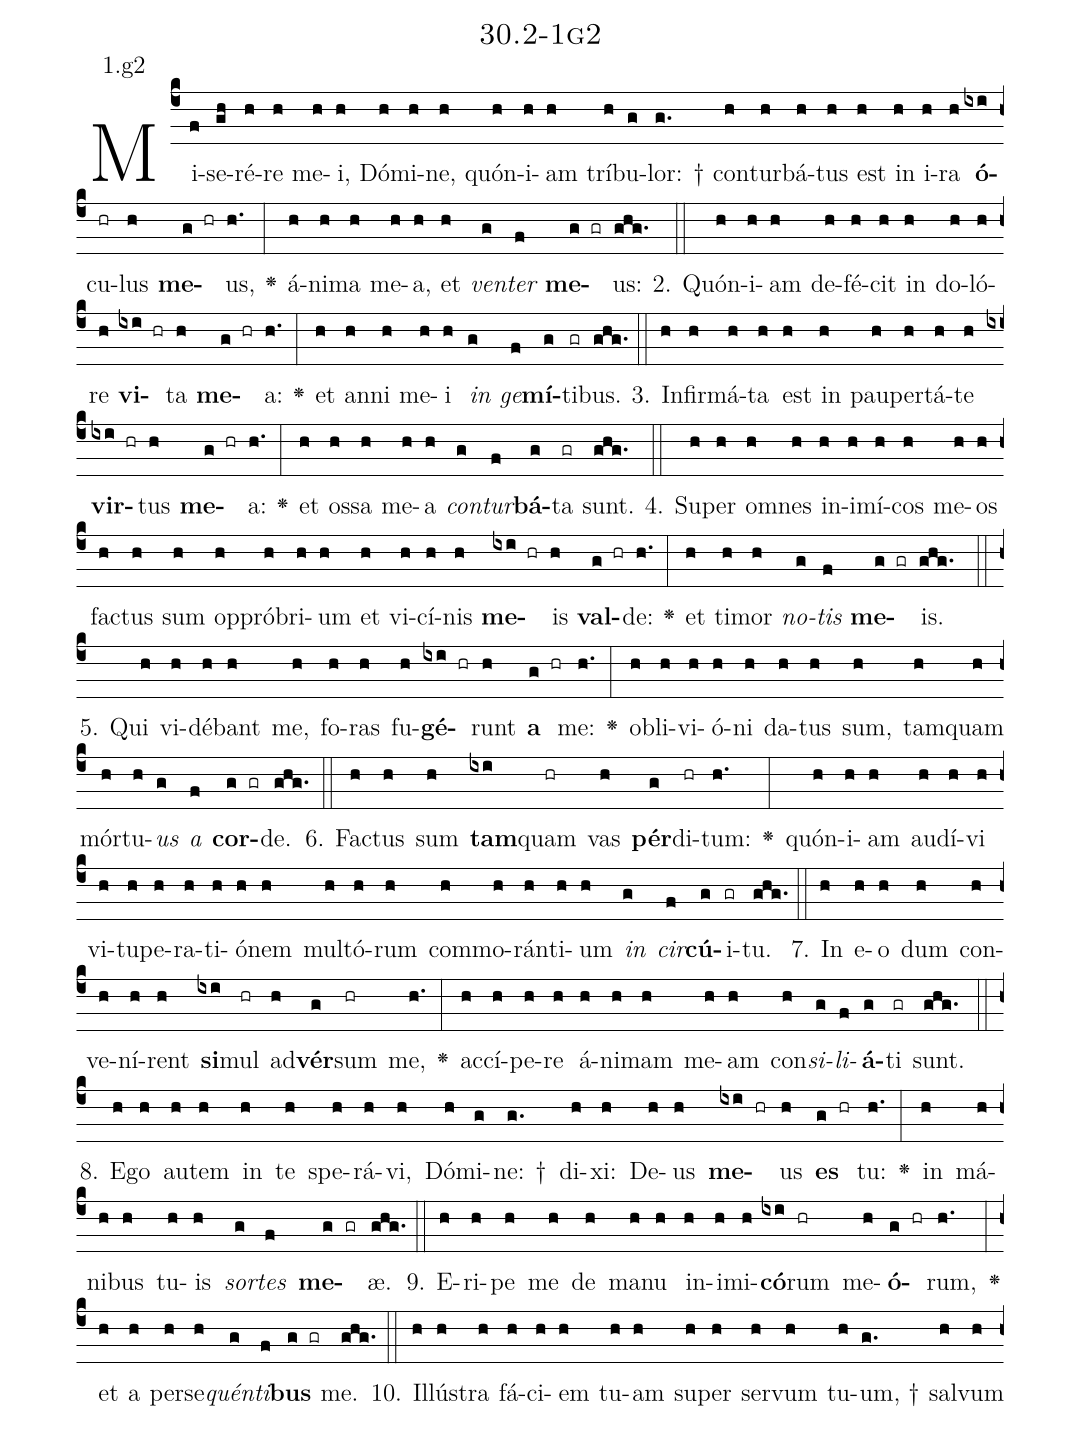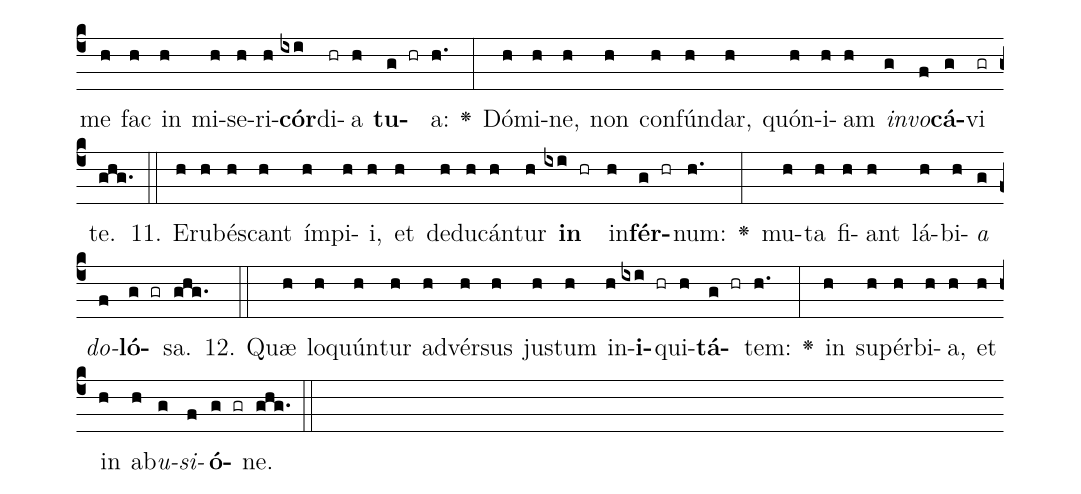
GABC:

name: 30.2-1g2;
annotation: 1.g2;
%%
(c4)Mi(f)se(gh)ré(h)re(h) me(h)i,(h) Dó(h)mi(h)ne,(h) quón(h)i(h)am(h) trí(h)bu(g)lor: †(g.) con(h)tur(h)bá(h)tus(h) est(h) in(h) i(h)ra(h) <b>ó</b>(ixi)cu(hr)lus(h) <b>me</b>(g hr)us,(h.) <v>\greheightstar</v>(:) á(h)ni(h)ma(h) me(h)a,(h) et(h) <i>ven</i>(g)<i>ter</i>(f) <b>me</b>(g gr)us:(ghg.) (::)
2. Quón(h)i(h)am(h) de(h)fé(h)cit(h) in(h) do(h)ló(h)re(h) <b>vi</b>(ixi hr)ta(h) <b>me</b>(g hr)a:(h.) <v>\greheightstar</v>(:) et(h) an(h)ni(h) me(h)i(h) <i>in</i>(g) <i>ge</i>(f)<b>mí</b>(g)ti(gr)bus.(ghg.) (::)
3. In(h)fir(h)má(h)ta(h) est(h) in(h) pau(h)per(h)tá(h)te(h) <b>vir</b>(ixi hr)tus(h) <b>me</b>(g hr)a:(h.) <v>\greheightstar</v>(:) et(h) os(h)sa(h) me(h)a(h) <i>con</i>(g)<i>tur</i>(f)<b>bá</b>(g)ta(gr) sunt.(ghg.) (::)
4. Su(h)per(h) om(h)nes(h) in(h)i(h)mí(h)cos(h) me(h)os(h) fac(h)tus(h) sum(h) op(h)pró(h)bri(h)um(h) et(h) vi(h)cí(h)nis(h) <b>me</b>(ixi hr)is(h) <b>val</b>(g hr)de:(h.) <v>\greheightstar</v>(:) et(h) ti(h)mor(h) <i>no</i>(g)<i>tis</i>(f) <b>me</b>(g gr)is.(ghg.) (::)
5. Qui(h) vi(h)dé(h)bant(h) me,(h) fo(h)ras(h) fu(h)<b>gé</b>(ixi hr)runt(h) <b>a</b>(g hr) me:(h.) <v>\greheightstar</v>(:) ob(h)li(h)vi(h)ó(h)ni(h) da(h)tus(h) sum,(h) tam(h)quam(h) mór(h)tu(h)<i>us</i>(g) <i>a</i>(f) <b>cor</b>(g gr)de.(ghg.) (::)
6. Fac(h)tus(h) sum(h) <b>tam</b>(ixi)quam(hr) vas(h) <b>pér</b>(g)di(hr)tum:(h.) <v>\greheightstar</v>(:) quón(h)i(h)am(h) au(h)dí(h)vi(h) vi(h)tu(h)pe(h)ra(h)ti(h)ó(h)nem(h) mul(h)tó(h)rum(h) com(h)mo(h)rán(h)ti(h)um(h) <i>in</i>(g) <i>cir</i>(f)<b>cú</b>(g)i(gr)tu.(ghg.) (::)
7. In(h) e(h)o(h) dum(h) con(h)ve(h)ní(h)rent(h) <b>si</b>(ixi)mul(hr) ad(h)<b>vér</b>(g)sum(hr) me,(h.) <v>\greheightstar</v>(:) ac(h)cí(h)pe(h)re(h) á(h)ni(h)mam(h) me(h)am(h) con(h)<i>si</i>(g)<i>li</i>(f)<b>á</b>(g)ti(gr) sunt.(ghg.) (::)
8. E(h)go(h) au(h)tem(h) in(h) te(h) spe(h)rá(h)vi,(h) Dó(h)mi(g)ne: †(g.) di(h)xi:(h) De(h)us(h) <b>me</b>(ixi hr)us(h) <b>es</b>(g hr) tu:(h.) <v>\greheightstar</v>(:) in(h) má(h)ni(h)bus(h) tu(h)is(h) <i>sor</i>(g)<i>tes</i>(f) <b>me</b>(g gr)æ.(ghg.) (::)
9. E(h)ri(h)pe(h) me(h) de(h) ma(h)nu(h) in(h)i(h)mi(h)<b>có</b>(ixi)rum(hr) me(h)<b>ó</b>(g hr)rum,(h.) <v>\greheightstar</v>(:) et(h) a(h) per(h)se(h)<i>quén</i>(g)<i>ti</i>(f)<b>bus</b>(g gr) me.(ghg.) (::)
10. Il(h)lús(h)tra(h) fá(h)ci(h)em(h) tu(h)am(h) su(h)per(h) ser(h)vum(h) tu(h)um, †(g.) sal(h)vum(h) me(h) fac(h) in(h) mi(h)se(h)ri(h)<b>cór</b>(ixi)di(hr)a(h) <b>tu</b>(g hr)a:(h.) <v>\greheightstar</v>(:) Dó(h)mi(h)ne,(h) non(h) con(h)fún(h)dar,(h) quón(h)i(h)am(h) <i>in</i>(g)<i>vo</i>(f)<b>cá</b>(g)vi(gr) te.(ghg.) (::)
11. E(h)ru(h)bés(h)cant(h) ím(h)pi(h)i,(h) et(h) de(h)du(h)cán(h)tur(h) <b>in</b>(ixi hr) in(h)<b>fér</b>(g hr)num:(h.) <v>\greheightstar</v>(:) mu(h)ta(h) fi(h)ant(h) lá(h)bi(h)<i>a</i>(g) <i>do</i>(f)<b>ló</b>(g gr)sa.(ghg.) (::)
12. Quæ(h) lo(h)quún(h)tur(h) ad(h)vér(h)sus(h) jus(h)tum(h) in(h)<b>i</b>(ixi hr)qui(h)<b>tá</b>(g hr)tem:(h.) <v>\greheightstar</v>(:) in(h) su(h)pér(h)bi(h)a,(h) et(h) in(h) ab(h)<i>u</i>(g)<i>si</i>(f)<b>ó</b>(g gr)ne.(ghg.) (::)
